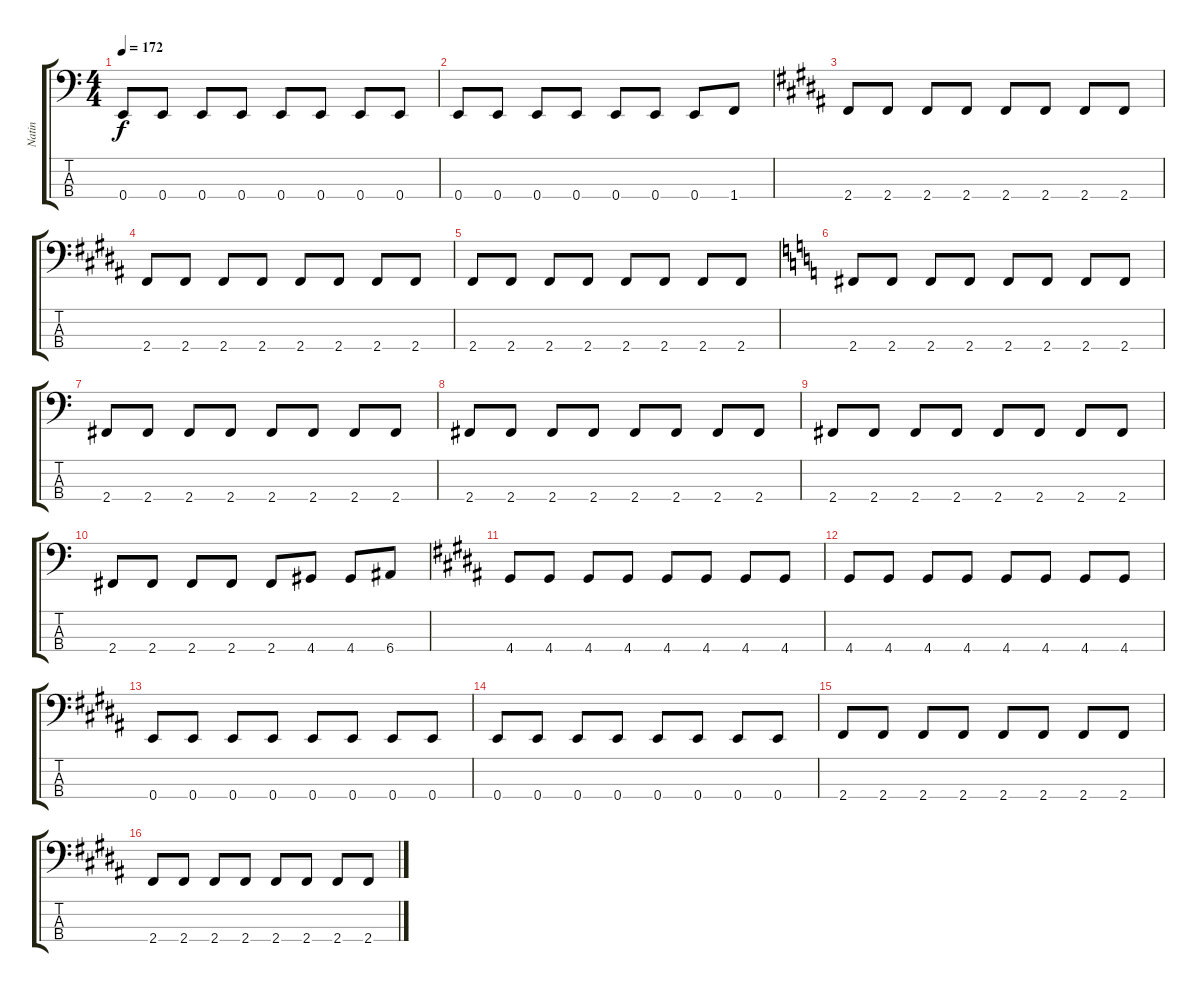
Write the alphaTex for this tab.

\track ("Natin" "Natin") {instrument electricbassfinger}
\staff {score tabs}
\tuning (G2 D2 A1 E1) {hide}
\ts (4 4)
\tempo 172
\clef f4
\ks c
0.4.8{dy f} 0.4.8 0.4.8 0.4.8 0.4.8 0.4.8 0.4.8 0.4.8 |
0.4.8 0.4.8 0.4.8 0.4.8 0.4.8 0.4.8 0.4.8 1.4.8 |
\ks b
2.4.8 2.4.8 2.4.8 2.4.8 2.4.8 2.4.8 2.4.8 2.4.8 |
2.4.8 2.4.8 2.4.8 2.4.8 2.4.8 2.4.8 2.4.8 2.4.8 |
2.4.8 2.4.8 2.4.8 2.4.8 2.4.8 2.4.8 2.4.8 2.4.8 |
\ks c
2.4.8 2.4.8 2.4.8 2.4.8 2.4.8 2.4.8 2.4.8 2.4.8 |
2.4.8 2.4.8 2.4.8 2.4.8 2.4.8 2.4.8 2.4.8 2.4.8 |
2.4.8 2.4.8 2.4.8 2.4.8 2.4.8 2.4.8 2.4.8 2.4.8 |
2.4.8 2.4.8 2.4.8 2.4.8 2.4.8 2.4.8 2.4.8 2.4.8 |
2.4.8 2.4.8 2.4.8 2.4.8 2.4.8 4.4.8 4.4.8 6.4.8 |
\ks b
4.4.8 4.4.8 4.4.8 4.4.8 4.4.8 4.4.8 4.4.8 4.4.8 |
4.4.8 4.4.8 4.4.8 4.4.8 4.4.8 4.4.8 4.4.8 4.4.8 |
0.4.8 0.4.8 0.4.8 0.4.8 0.4.8 0.4.8 0.4.8 0.4.8 |
0.4.8 0.4.8 0.4.8 0.4.8 0.4.8 0.4.8 0.4.8 0.4.8 |
2.4.8 2.4.8 2.4.8 2.4.8 2.4.8 2.4.8 2.4.8 2.4.8 |
2.4.8 2.4.8 2.4.8 2.4.8 2.4.8 2.4.8 2.4.8 2.4.8
